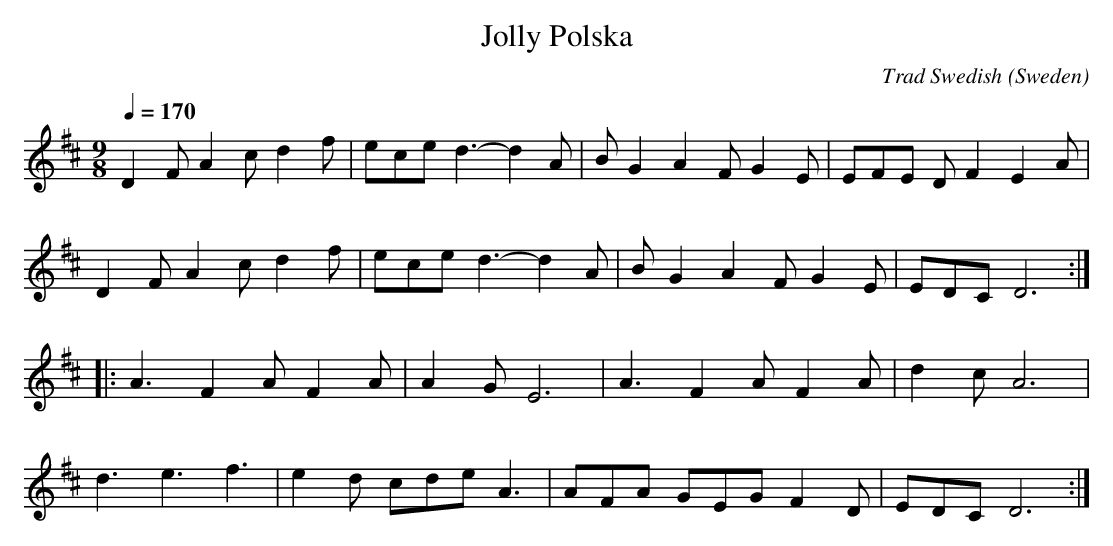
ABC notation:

X:1
T:Jolly Polska
C:Trad Swedish
L:1/8
M:9/8
O:Sweden
Q:1/4=170
K:D
D2F A2c d2f|ece d3-d2A|B G2A2F G2E|EFE D F2 E2A|
D2F A2c d2f|ece d3-d2A|B G2A2F G2E|EDC D6:|
|:A3F2A F2A|A2G E6|A3F2A F2A|d2c A6|
d3e3f3|e2d cde A3|AFA GEG F2D|EDC D6:|
